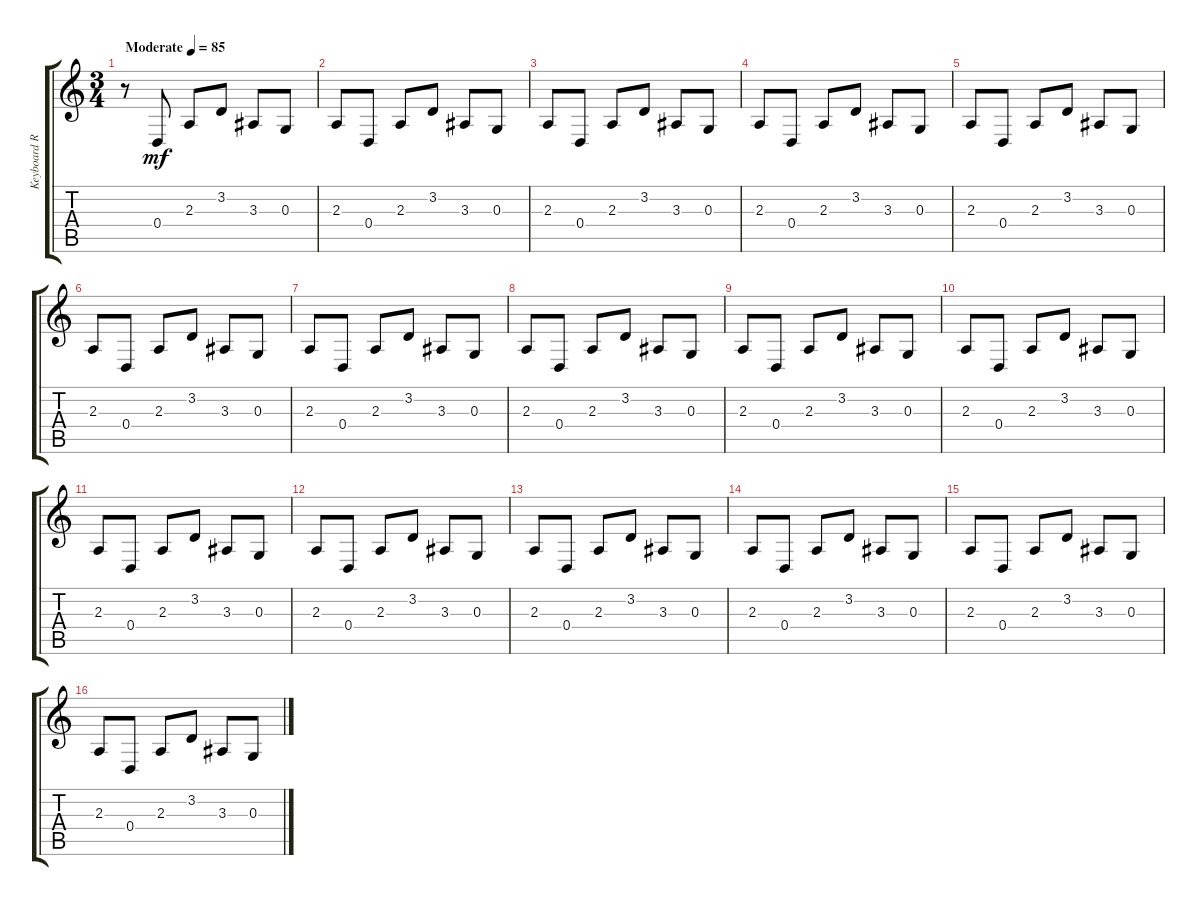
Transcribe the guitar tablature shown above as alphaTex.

\track ("Keyboard Rythm (Delay)" "Keyboard R") {instrument stringensemble1}
\staff {score tabs}
\tuning (E4 B3 G3 D3 A2 E2) {hide}
\ts (3 4)
\tempo (85 "Moderate")
\clef g2
\ks c
r.8{dy mf instrument stringensemble1} 0.4.8 2.3.8 3.2.8 3.3.8 0.3.8 |
2.3.8 0.4.8 2.3.8 3.2.8 3.3.8 0.3.8 |
2.3.8 0.4.8 2.3.8 3.2.8 3.3.8 0.3.8 |
2.3.8 0.4.8 2.3.8 3.2.8 3.3.8 0.3.8 |
2.3.8 0.4.8 2.3.8 3.2.8 3.3.8 0.3.8 |
2.3.8 0.4.8 2.3.8 3.2.8 3.3.8 0.3.8 |
2.3.8 0.4.8 2.3.8 3.2.8 3.3.8 0.3.8 |
2.3.8 0.4.8 2.3.8 3.2.8 3.3.8 0.3.8 |
2.3.8 0.4.8 2.3.8 3.2.8 3.3.8 0.3.8 |
2.3.8 0.4.8 2.3.8 3.2.8 3.3.8 0.3.8 |
2.3.8 0.4.8 2.3.8 3.2.8 3.3.8 0.3.8 |
2.3.8 0.4.8 2.3.8 3.2.8 3.3.8 0.3.8 |
2.3.8 0.4.8 2.3.8 3.2.8 3.3.8 0.3.8 |
2.3.8 0.4.8 2.3.8 3.2.8 3.3.8 0.3.8 |
2.3.8 0.4.8 2.3.8 3.2.8 3.3.8 0.3.8 |
2.3.8 0.4.8 2.3.8 3.2.8 3.3.8 0.3.8
